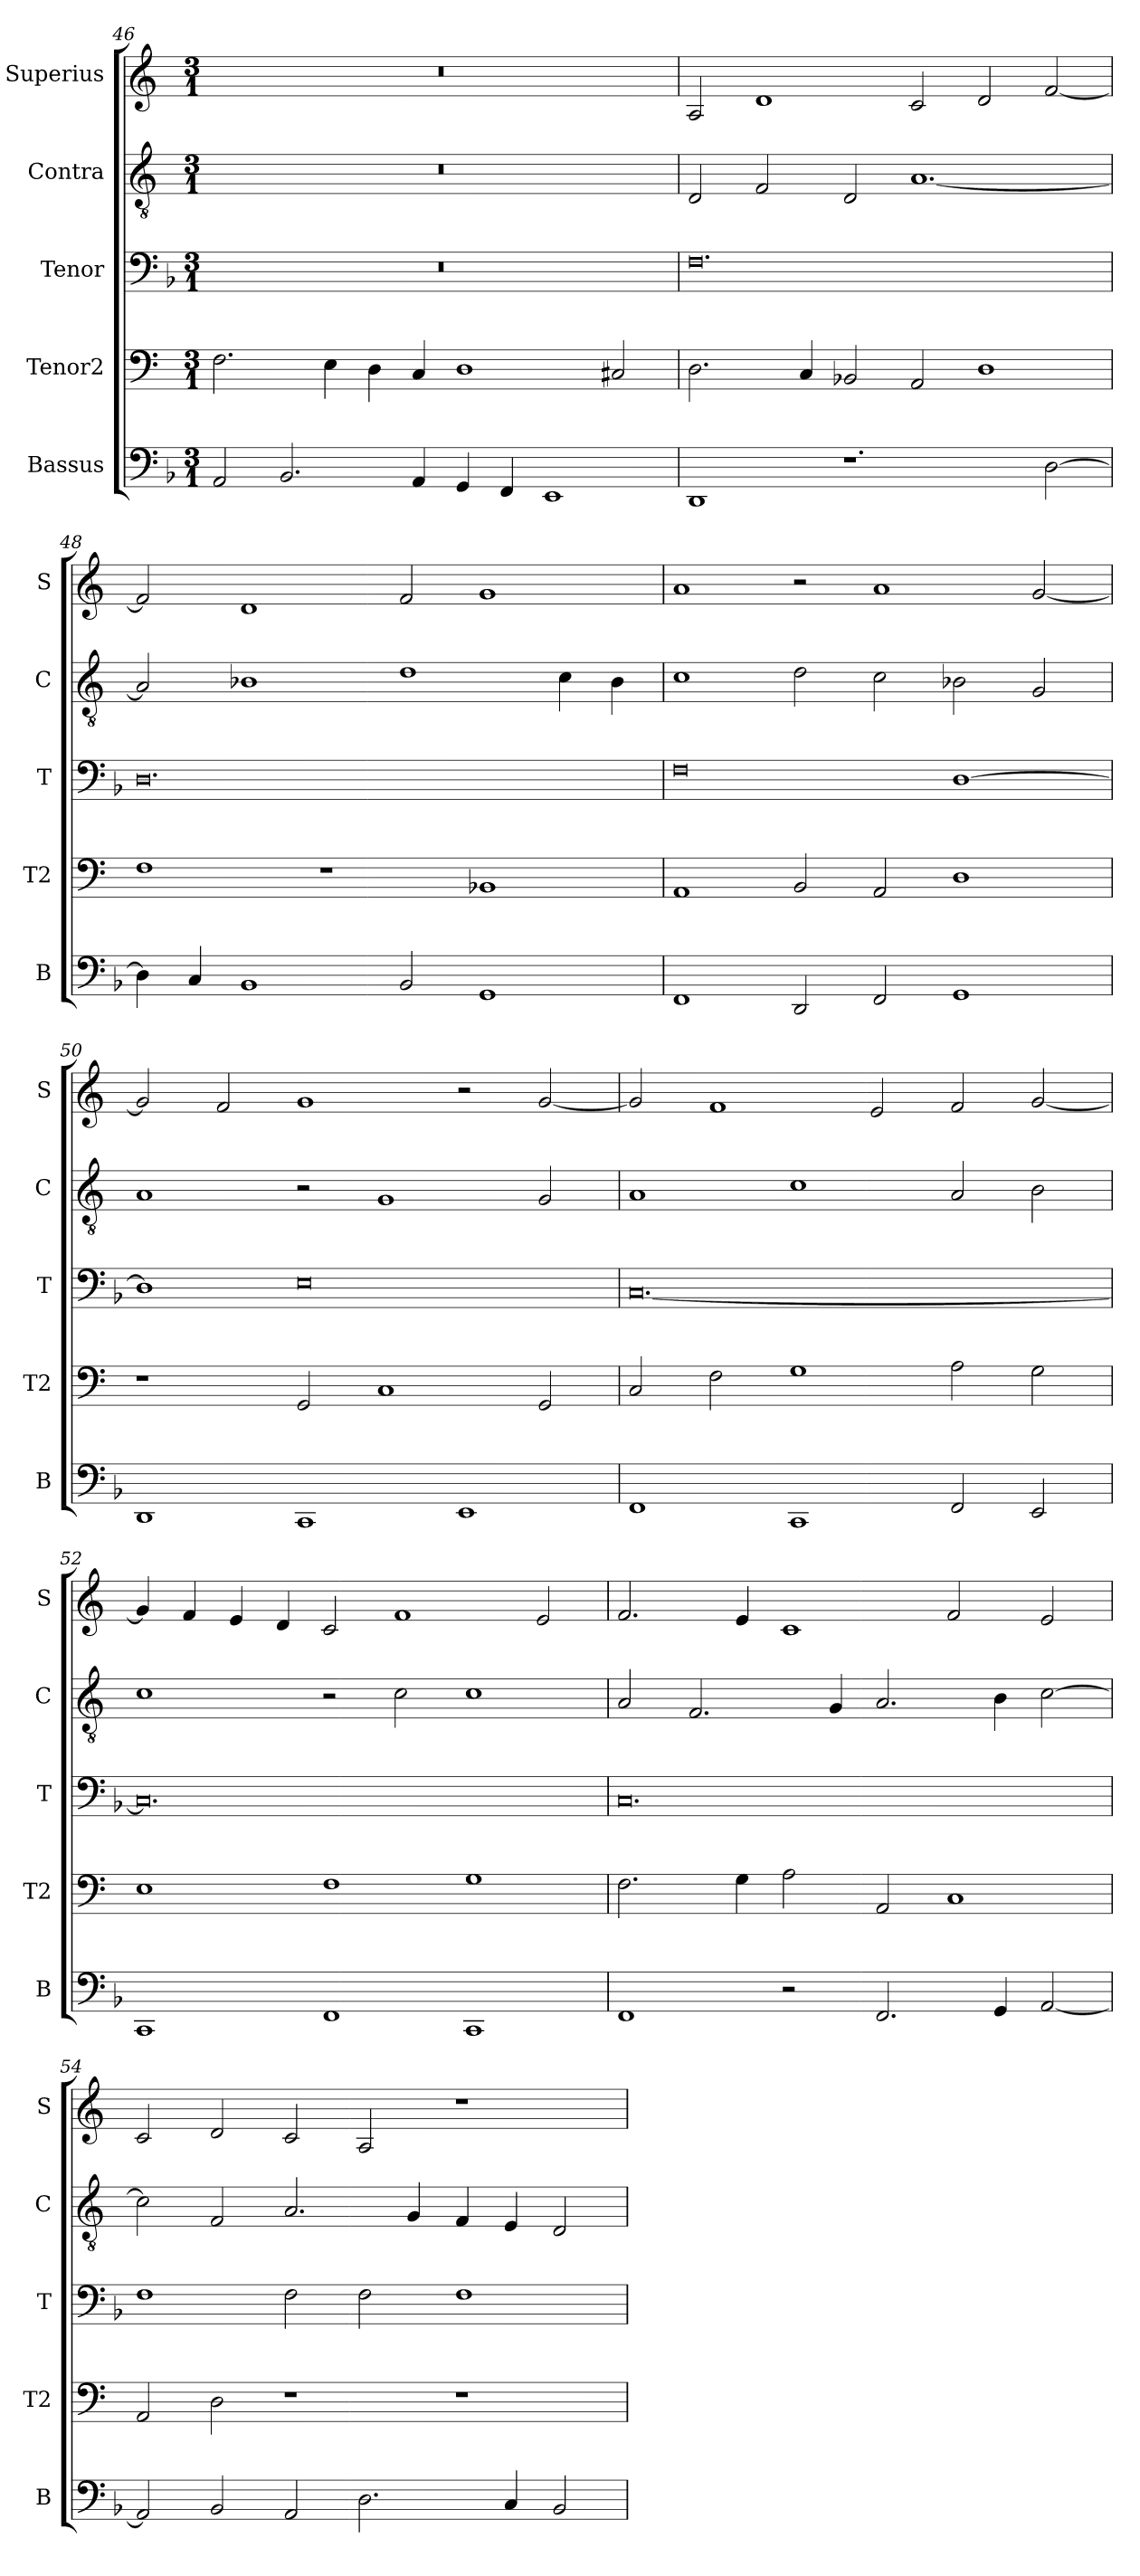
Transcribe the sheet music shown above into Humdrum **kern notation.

**kern	**kern	**kern	**kern	**kern
*part5	*part4	*part3	*part2	*part1
*staff5	*staff4	*staff3	*staff2	*staff1
*I"Bassus	*I"Tenor2	*I"Tenor	*I"Contra	*I"Superius
*I'B	*I'T2	*I'T	*I'C	*I'S
*clefF4	*clefF4	*clefF4	*clefGv2	*clefG2
*k[b-]	*k[]	*k[b-]	*k[]	*k[]
*M3/1	*M3/1	*M3/1	*M3/1	*M3/1
=46	=46	=46	=46	=46
2AA/	2.F\	0.r	0.r	0.r
2.BB-/	.	.	.	.
.	4E\	.	.	.
.	4D\	.	.	.
4AA/	4C/	.	.	.
4GG/	1D	.	.	.
4FF/	.	.	.	.
1EE	.	.	.	.
.	2C#X/	.	.	.
=47	=47	=47	=47	=47
1DD	2.D\	0.F\	2D/	2A/
.	.	.	2F/	1d
.	4C/	.	.	.
1.r	2BB-X/	.	2D/	.
.	2AA/	.	[1.A	2c/
.	1D	.	.	2d/
[2D\	.	.	.	[2f/
=48	=48	=48	=48	=48
4D\]	1F	0.D\	2A/]	2f/]
4C/	.	.	.	.
1BB-	.	.	1B-X	1d
.	1r	.	.	.
2BB-/	.	.	1d	2f/
1GG	1BB-X	.	.	1g
.	.	.	4c\	.
.	.	.	4B-\	.
=49	=49	=49	=49	=49
1FF	1AA	0F\	1c	1a
2DD/	2BB/	.	2d\	2r
2FF/	2AA/	.	2c\	1a
1GG	1D	[1D\	2B-X\	.
.	.	.	2G/	[2g/
=50	=50	=50	=50	=50
1DD	1r	1D\]	1A	2g/]
.	.	.	.	2f/
1CC	2GG/	0E\	2r	1g
.	1C	.	1G	.
1EE	.	.	.	2r
.	2GG/	.	2G/	[2g/
=51	=51	=51	=51	=51
1FF	2C/	[0.C/	1A	2g/]
.	2F\	.	.	1f
1CC	1G	.	1c	.
.	.	.	.	2e/
2FF/	2A\	.	2A/	2f/
2EE/	2G\	.	2B\	[2g/
=52	=52	=52	=52	=52
1CC	1E	0.C/]	1c	4g/]
.	.	.	.	4f/
.	.	.	.	4e/
.	.	.	.	4d/
1FF	1F	.	2r	2c/
.	.	.	2c\	1f
1CC	1G	.	1c	.
.	.	.	.	2e/
=53	=53	=53	=53	=53
1FF	2.F\	0.C/	2A/	2.f/
.	.	.	2.F/	.
.	4G\	.	.	4e/
2r	2A\	.	.	1c
.	.	.	4G/	.
2.FF/	2AA/	.	2.A/	.
.	1C	.	.	2f/
4GG/	.	.	4B\	.
[2AA/	.	.	[2c\	2e/
=54	=54	=54	=54	=54
2AA/]	2AA/	1F\	2c\]	2c/
2BB-/	2D\	.	2F/	2d/
2AA/	1r	2F\	2.A/	2c/
2.D\	.	2F\	.	2A/
.	.	.	4G/	.
.	1r	1F\	4F/	1r
4C/	.	.	4E/	.
2BB-/	.	.	2D/	.
=	=	=	=	=
*-	*-	*-	*-	*-
